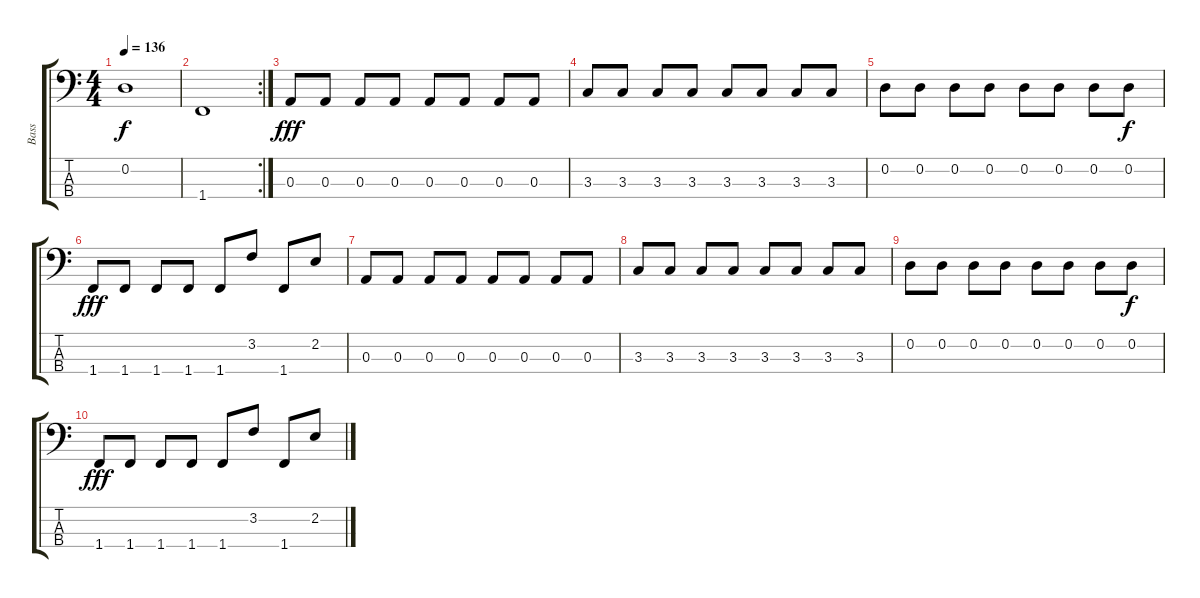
\track ("Bass" "Bass") {instrument electricbasspick}
\staff {score tabs}
\tuning (G2 D2 A1 E1) {hide}
\ts (4 4)
\tempo 136
\clef f4
\ks c
0.2.1{dy f} |
\rc 2
1.4.1 |
0.3.8{dy fff} 0.3.8 0.3.8 0.3.8 0.3.8 0.3.8 0.3.8 0.3.8 |
3.3.8 3.3.8 3.3.8 3.3.8 3.3.8 3.3.8 3.3.8 3.3.8 |
0.2.8 0.2.8 0.2.8 0.2.8 0.2.8 0.2.8 0.2.8 0.2.8{dy f} |
1.4.8{dy fff} 1.4.8 1.4.8 1.4.8 1.4.8 3.2.8 1.4.8 2.2.8 |
0.3.8{volume 0} 0.3.8 0.3.8 0.3.8 0.3.8 0.3.8 0.3.8 0.3.8 |
3.3.8 3.3.8 3.3.8 3.3.8 3.3.8 3.3.8 3.3.8 3.3.8 |
0.2.8 0.2.8 0.2.8 0.2.8 0.2.8 0.2.8 0.2.8 0.2.8{dy f} |
1.4.8{dy fff} 1.4.8 1.4.8 1.4.8 1.4.8 3.2.8 1.4.8 2.2.8
